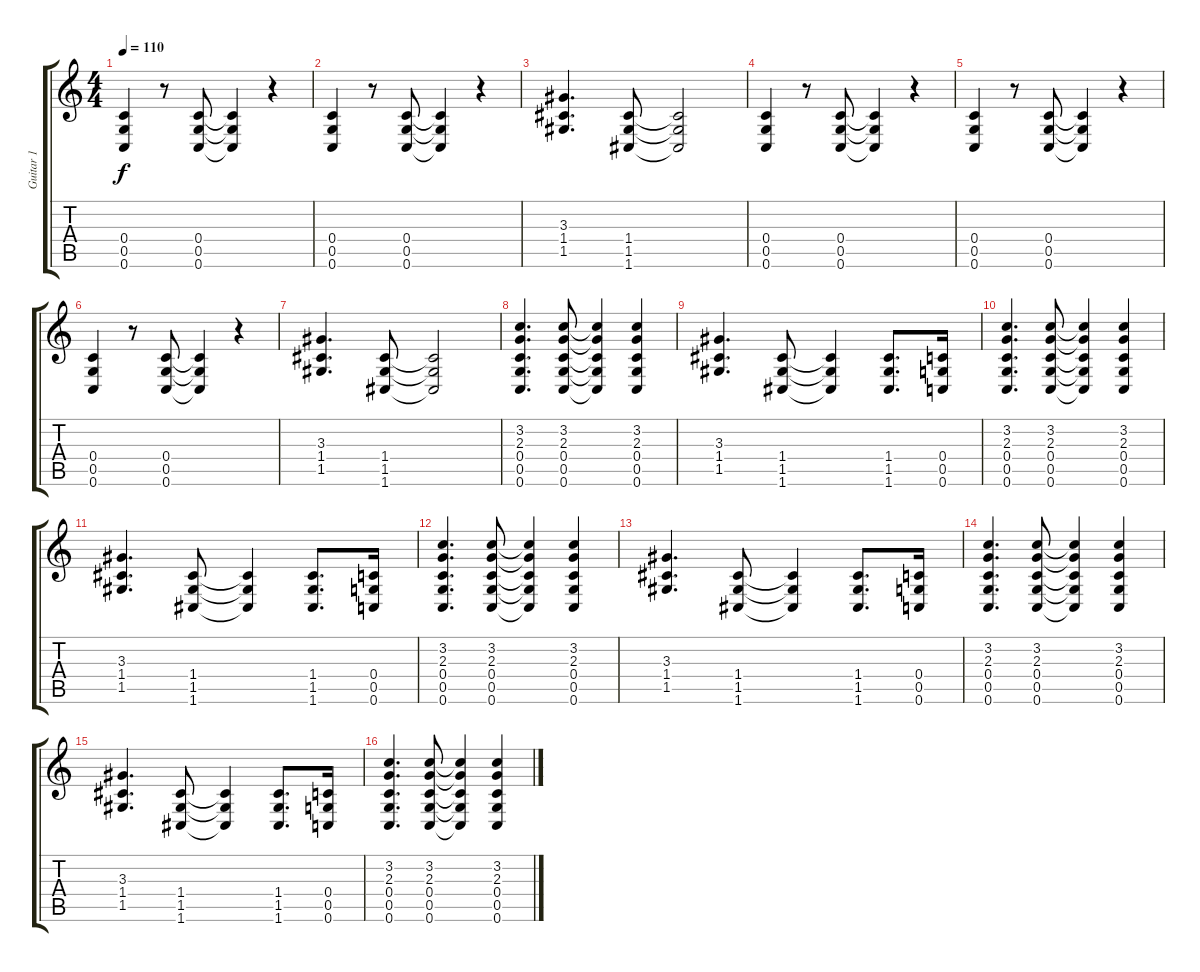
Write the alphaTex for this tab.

\track ("Guitar 1" "Guitar 1") {instrument overdrivenguitar}
\staff {score tabs}
\tuning (D4 A3 F3 C3 G2 C2) {hide}
\ts (4 4)
\tempo 110
\clef g2
\ks c
(0.4 0.5 0.6).4{dy f} r.8 (0.4 0.5 0.6).8 (0.4{t} 0.5{t} 0.6{t}).4 r.4 |
(0.4 0.5 0.6).4 r.8 (0.4 0.5 0.6).8 (0.4{t} 0.5{t} 0.6{t}).4 r.4 |
(3.3 1.4 1.5).4{d} (1.4 1.5 1.6).8 (1.4{t} 1.5{t} 1.6{t}).2 |
(0.4 0.5 0.6).4 r.8 (0.4 0.5 0.6).8 (0.4{t} 0.5{t} 0.6{t}).4 r.4 |
(0.4 0.5 0.6).4 r.8 (0.4 0.5 0.6).8 (0.4{t} 0.5{t} 0.6{t}).4 r.4 |
(0.4 0.5 0.6).4 r.8 (0.4 0.5 0.6).8 (0.4{t} 0.5{t} 0.6{t}).4 r.4 |
(3.3 1.4 1.5).4{d} (1.4 1.5 1.6).8 (1.4{t} 1.5{t} 1.6{t}).2 |
(3.2 2.3 0.4 0.5 0.6).4{d} (3.2 2.3 0.4 0.5 0.6).8 (3.2{t} 2.3{t} 0.4{t} 0.5{t} 0.6{t}).4 (3.2 2.3 0.4 0.5 0.6).4 |
(3.3 1.4 1.5).4{d} (1.4 1.5 1.6).8 (1.4{t} 1.5{t} 1.6{t}).4 (1.4 1.5 1.6).8{d} (0.4 0.5 0.6).16 |
(3.2 2.3 0.4 0.5 0.6).4{d} (3.2 2.3 0.4 0.5 0.6).8 (3.2{t} 2.3{t} 0.4{t} 0.5{t} 0.6{t}).4 (3.2 2.3 0.4 0.5 0.6).4 |
(3.3 1.4 1.5).4{d} (1.4 1.5 1.6).8 (1.4{t} 1.5{t} 1.6{t}).4 (1.4 1.5 1.6).8{d} (0.4 0.5 0.6).16 |
(3.2 2.3 0.4 0.5 0.6).4{d} (3.2 2.3 0.4 0.5 0.6).8 (3.2{t} 2.3{t} 0.4{t} 0.5{t} 0.6{t}).4 (3.2 2.3 0.4 0.5 0.6).4 |
(3.3 1.4 1.5).4{d} (1.4 1.5 1.6).8 (1.4{t} 1.5{t} 1.6{t}).4 (1.4 1.5 1.6).8{d} (0.4 0.5 0.6).16 |
(3.2 2.3 0.4 0.5 0.6).4{d} (3.2 2.3 0.4 0.5 0.6).8 (3.2{t} 2.3{t} 0.4{t} 0.5{t} 0.6{t}).4 (3.2 2.3 0.4 0.5 0.6).4 |
(3.3 1.4 1.5).4{d} (1.4 1.5 1.6).8 (1.4{t} 1.5{t} 1.6{t}).4 (1.4 1.5 1.6).8{d} (0.4 0.5 0.6).16 |
(3.2 2.3 0.4 0.5 0.6).4{d} (3.2 2.3 0.4 0.5 0.6).8 (3.2{t} 2.3{t} 0.4{t} 0.5{t} 0.6{t}).4 (3.2 2.3 0.4 0.5 0.6).4
